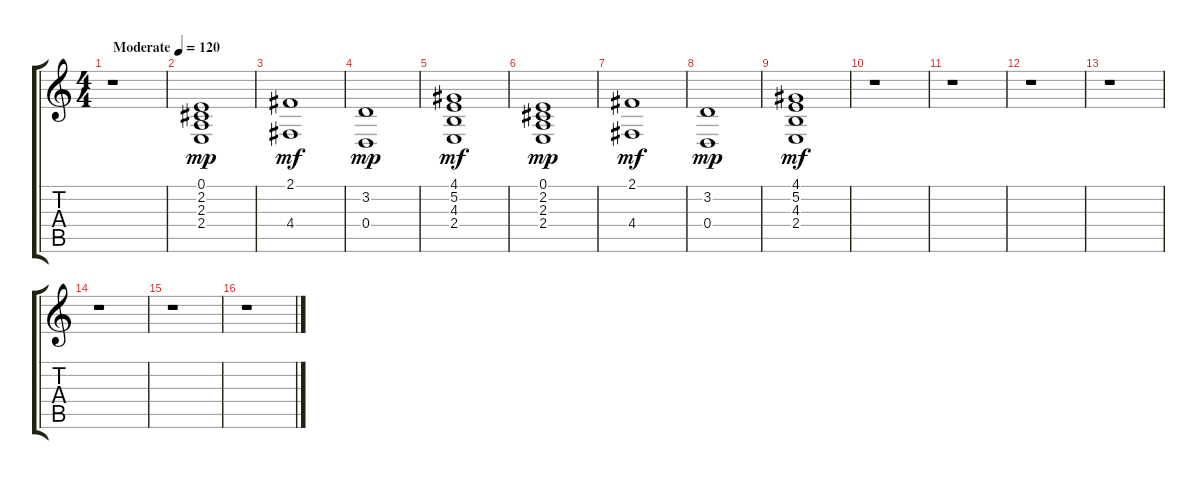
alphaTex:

\track "" {instrument synthstrings1}
\staff {score tabs}
\tuning (E4 B3 G3 D3 A2 E2) {hide}
\ts (4 4)
\tempo (120 "Moderate")
\clef g2
\ks c
r.1{dy mp instrument synthstrings1} |
(0.1 2.2 2.3 2.4).1 |
(2.1 4.4).1{dy mf} |
(3.2 0.4).1{dy mp} |
(4.1 5.2 4.3 2.4).1{dy mf} |
(0.1 2.2 2.3 2.4).1{dy mp} |
(2.1 4.4).1{dy mf} |
(3.2 0.4).1{dy mp} |
(4.1 5.2 4.3 2.4).1{dy mf} |
r.1 |
r.1 |
r.1 |
r.1 |
r.1 |
r.1 |
r.1
